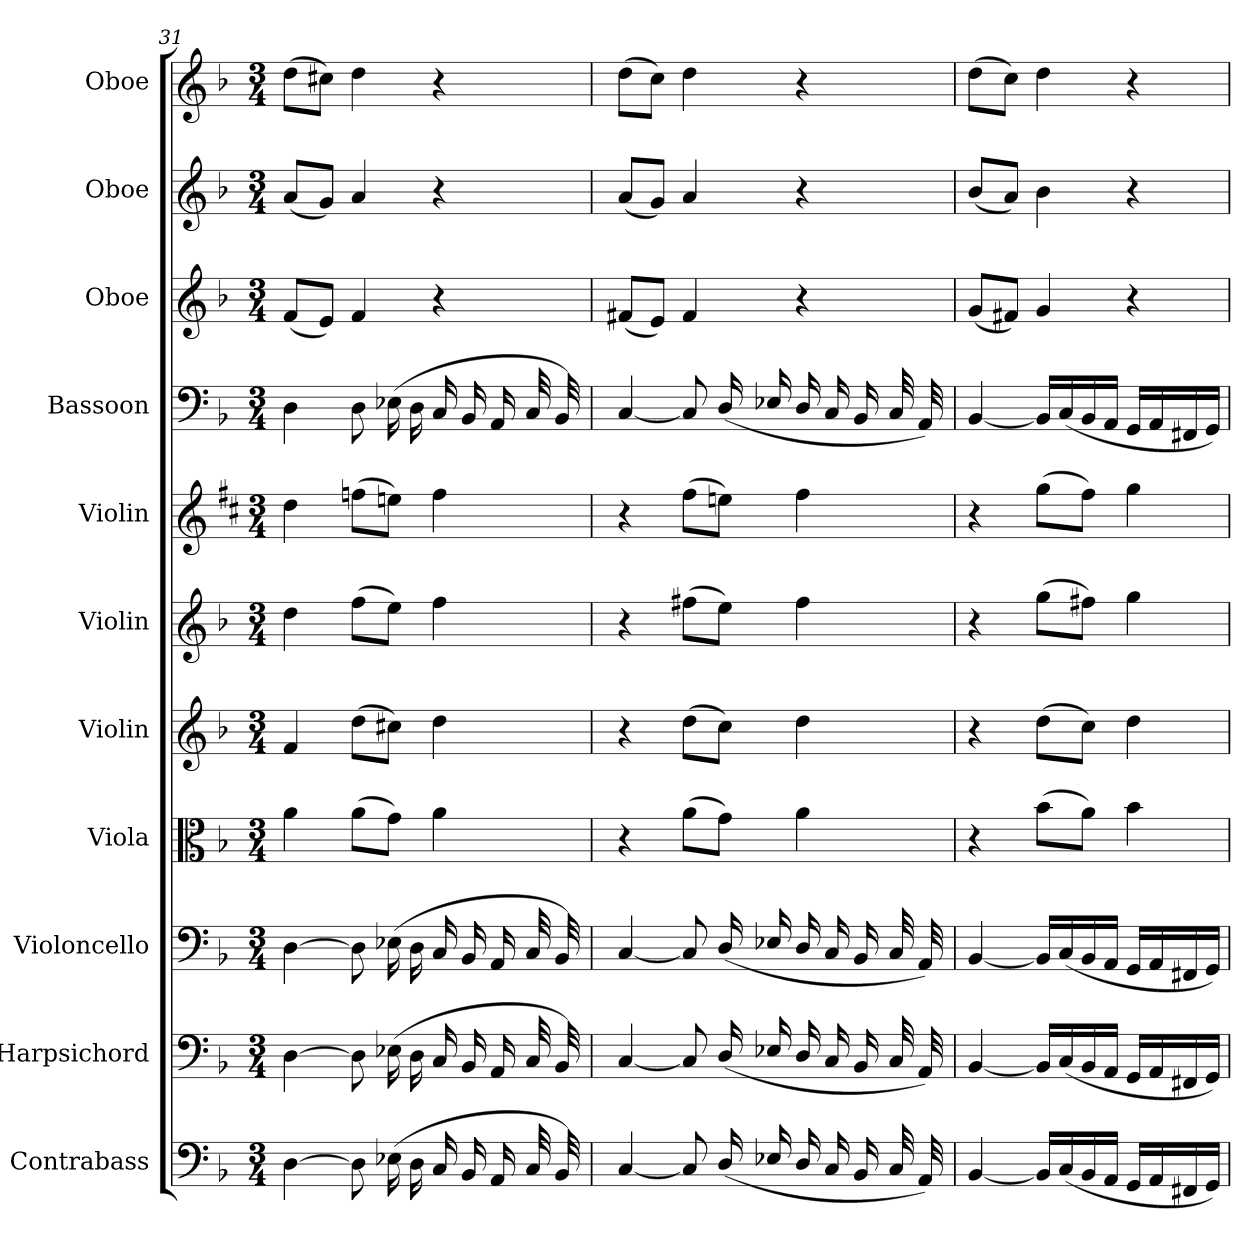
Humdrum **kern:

**kern	**kern	**kern	**kern	**kern	**kern	**kern	**kern	**kern	**kern	**kern
*part11	*part10	*part9	*part8	*part7	*part6	*part5	*part4	*part3	*part2	*part1
*staff11	*staff10	*staff9	*staff8	*staff7	*staff6	*staff5	*staff4	*staff3	*staff2	*staff1
*I"Contrabass	*I"Harpsichord	*I"Violoncello	*I"Viola	*I"Violin	*I"Violin	*I"Violin	*I"Bassoon	*I"Oboe	*I"Oboe	*I"Oboe
*I'Cb	*I'Hpschd	*I'Vc	*I'Vla	*I'Vln	*I'Vln	*I'Vln	*I'Bsn	*I'Ob	*I'Ob	*I'Ob
*clefF4	*clefF4	*clefF4	*clefC3	*clefG2	*clefG2	*clefG2	*clefF4	*clefG2	*clefG2	*clefG2
*ITrd7c12	*	*	*	*	*	*	*	*	*	*
*k[b-]	*k[b-]	*k[b-]	*k[b-]	*k[b-]	*k[b-]	*k[f#c#]	*k[b-]	*k[b-]	*k[b-]	*k[b-]
*d:	*d:	*d:	*d:	*d:	*d:	*b:	*d:	*d:	*d:	*d:
*M3/4	*M3/4	*M3/4	*M3/4	*M3/4	*M3/4	*M3/4	*M3/4	*M3/4	*M3/4	*M3/4
=31	=31	=31	=31	=31	=31	=31	=31	=31	=31	=31
[4DD\	[4D\	[4D\	4a\	4f/	4dd\	4dd\	4D\	(8f/L	(8a/L	(8dd\L
.	.	.	.	.	.	.	.	8e/J)	8g/J)	8cc#X\J)
8DD\]	8D\]	8D\]	(8a\L	(8dd\L	(8ff\L	(8ffn\L	8D\	4f/	4a/	4dd\
(16EE-X\	(16E-X\	(16E-X\	8g\J)	8cc#X\J)	8ee\J)	8een\J)	(16E-X\	.	.	.
16DD\	16D\	16D\	.	.	.	.	16D\	.	.	.
16CC/	16C/	16C/	4a\	4dd\	4ff\	4ff\	16C/	4r	4r	4r
16BBB-/	16BB-/	16BB-/	.	.	.	.	16BB-/	.	.	.
16AAA/	16AA/	16AA/	.	.	.	.	16AA/	.	.	.
32CC/	32C/	32C/	.	.	.	.	32C/	.	.	.
32BBB-/)	32BB-/)	32BB-/)	.	.	.	.	32BB-/)	.	.	.
=32	=32	=32	=32	=32	=32	=32	=32	=32	=32	=32
[4CC/	[4C/	[4C/	4r	4r	4r	4r	[4C/	(8f#X/L	(8a/L	(8dd\L
.	.	.	.	.	.	.	.	8e/J)	8g/J)	8cc\J)
8CC/]	8C/]	8C/]	(8a\L	(8dd\L	(8ff#X\L	(8ff#\L	8C/]	4f#/	4a/	4dd\
(16DD/	(16D/	(16D/	8g\J)	8cc\J)	8ee\J)	8een\J)	(16D/	.	.	.
16EE-X/	16E-X/	16E-X/	.	.	.	.	16E-X/	.	.	.
16DD/	16D/	16D/	4a\	4dd\	4ff#\	4ff#\	16D/	4r	4r	4r
16CC/	16C/	16C/	.	.	.	.	16C/	.	.	.
16BBB-/	16BB-/	16BB-/	.	.	.	.	16BB-/	.	.	.
32CC/	32C/	32C/	.	.	.	.	32C/	.	.	.
32AAA/)	32AA/)	32AA/)	.	.	.	.	32AA/)	.	.	.
=33	=33	=33	=33	=33	=33	=33	=33	=33	=33	=33
[4BBB-/	[4BB-/	[4BB-/	4r	4r	4r	4r	[4BB-/	(8g/L	(8b-/L	(8dd\L
.	.	.	.	.	.	.	.	8f#X/J)	8a/J)	8cc\J)
16BBB-/LL]	16BB-/LL]	16BB-/LL]	(8b-\L	(8dd\L	(8gg\L	(8gg\L	16BB-/LL]	4g/	4b-\	4dd\
(16CC/	(16C/	(16C/	.	.	.	.	(16C/	.	.	.
16BBB-/	16BB-/	16BB-/	8a\J)	8cc\J)	8ff#X\J)	8ff#\J)	16BB-/	.	.	.
16AAA/JJ	16AA/JJ	16AA/JJ	.	.	.	.	16AA/JJ	.	.	.
16GGG/LL	16GG/LL	16GG/LL	4b-\	4dd\	4gg\	4gg\	16GG/LL	4r	4r	4r
16AAA/	16AA/	16AA/	.	.	.	.	16AA/	.	.	.
16FFF#X/	16FF#X/	16FF#X/	.	.	.	.	16FF#X/	.	.	.
16GGG/JJ)	16GG/JJ)	16GG/JJ)	.	.	.	.	16GG/JJ)	.	.	.
=	=	=	=	=	=	=	=	=	=	=
*-	*-	*-	*-	*-	*-	*-	*-	*-	*-	*-
